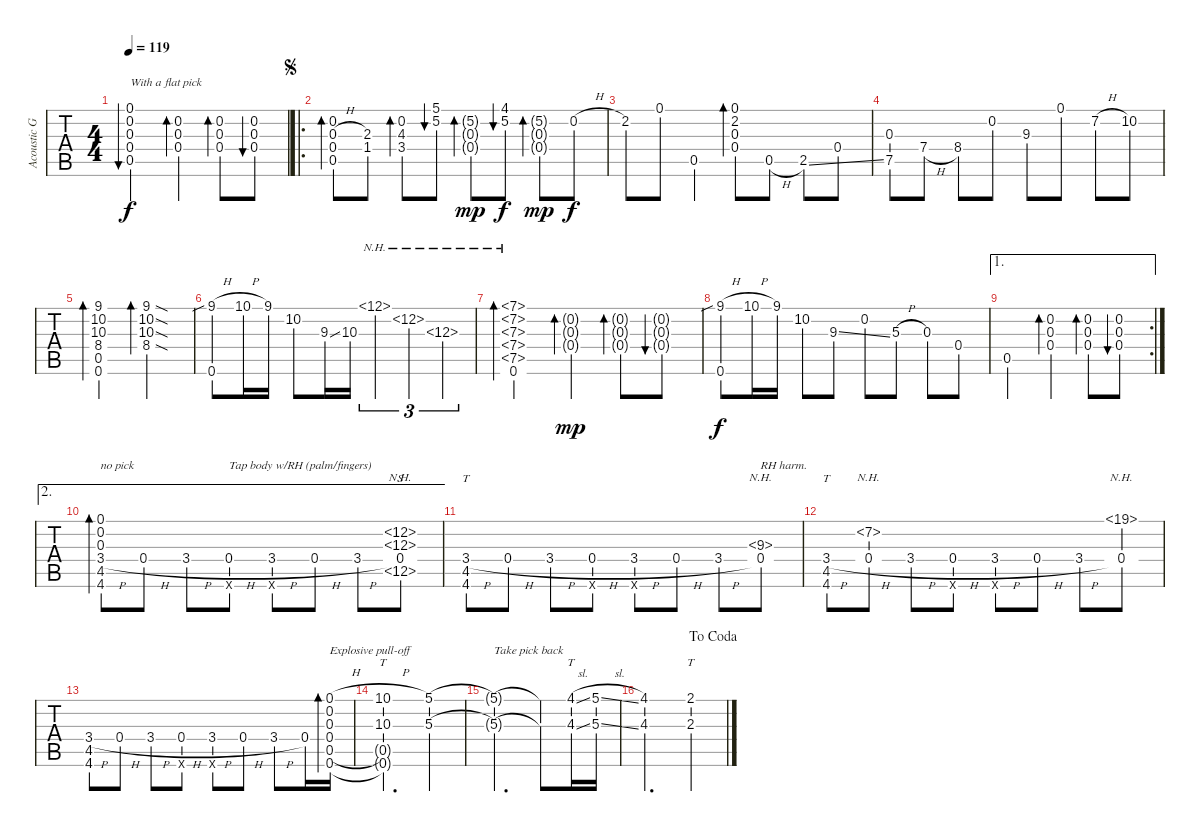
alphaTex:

\track ("Acoustic Guitar" "Acoustic G") {instrument acousticguitarsteel}
\staff {tabs}
\tuning (E4 B3 E3 Db3 A2 D2) {hide}
\ts (4 4)
\tempo 119
\clef g2
\ks a
(0.1 0.2 0.3 0.4 0.5).2{bu 240 txt "With a flat pick" dy f instrument acousticguitarsteel} (0.2 0.3 0.4).4{bd 60} (0.2 0.3 0.4).8{bd 60} (0.2 0.3 0.4).8{bu 60} |
\ro
\jump segno
(0.2 0.3{h} 0.4{h} 0.5).8{bd 60} (2.3 1.4).8 (0.2 4.3 3.4).8{bd 60} (5.1 5.2).8{bu 60} (5.2{g} 0.3{g} 0.4{g}).8{bd 60 dy mp} (4.1 5.2).8{bu 60 dy f} (5.2{g} 0.3{g} 0.4{g}).8{bd 60 dy mp} 0.2{h}.8{dy f} |
2.2.8 0.1.8 0.5.4 (0.1 2.2 0.3 0.4).8{bd 60} 0.5{h}.8 2.5{ss}.8 0.4.8 |
(0.3 7.5).8 7.4{h lf 2}.8 8.4{lf 3}.8 0.2.8 9.3{lf 4}.8 0.1.8 7.2{h lf 2}.8 10.2{lf 5}.8 |
(9.1 10.2 10.3 8.4 0.5 0.6).2{bd 120} (9.1{sod} 10.2{sod} 10.3{sod} 8.4{sod}).2{bd 60} |
(9.1{sib h} 0.6).8 10.1{h}.16 9.1.16 10.2.8 9.3{ss}.16 10.3.16 12.1{nh}.4{tu (3 2)} 12.2{nh}.4{tu (3 2)} 12.3{nh}.4{tu (3 2)} |
(7.1{nh} 7.2{nh} 7.3{nh} 7.4{nh} 7.5{nh} 0.6).2{bd 60} (0.2{g} 0.3{g} 0.4{g}).4{bd 60 dy mp} (0.2{g} 0.3{g} 0.4{g}).8{bd 60} (0.2{g} 0.3{g} 0.4{g}).8{bu 60} |
(9.1{sib h} 0.6).8{dy f} 10.1{h}.16 9.1.16 10.2.8 9.3{ss}.8 0.2.8 5.3{h}.8 0.3.8 0.4.8 |
\ae 1
\rc 2
0.5.2 (0.2 0.3 0.4).4{bd 60} (0.2 0.3 0.4).8{bd 60} (0.2 0.3 0.4).8{bu 60} |
\ae 2
(0.1 0.2 0.3 3.4{h} 4.5 4.6).8{bd 60 txt "no pick"} 0.4{h}.8 3.4{h}.8 (0.4{h} 0.6{x}).8{txt "Tap body w/RH (palm/fingers)"} (3.4{h} 0.6{x}).8 0.4{h}.8 3.4{h}.8 (12.2{nh} 12.3{nh} 0.4 12.5{nh}).8{s} |
(3.4{h} 4.5 4.6).8{tt} 0.4{h}.8 3.4{h}.8 (0.4{h} 0.6{x}).8 (3.4{h} 0.6{x}).8 0.4{h}.8 3.4{h}.8 (9.3{nh} 0.4).8{txt "RH harm."} |
(3.4{h} 4.5 4.6).8{tt} (7.2{nh} 0.4{h}).8 3.4{h}.8 (0.4{h} 0.6{x}).8 (3.4{h} 0.6{x}).8 0.4{h}.8 3.4{h}.8 (19.1{nh} 0.4).8 |
(3.4{h} 4.5 4.6).8 0.4{h}.8 3.4{h}.8 (0.4{h} 0.6{x}).8 (3.4{h} 0.6{x}).8 0.4{h}.8 3.4{h}.8 0.4.16 (0.1{h} 0.2 0.3{h} 0.4 0.5 0.6{lf 3}).16{bd 60 txt "Explosive pull-off"} |
(10.1{h rf 3} 10.3{h rf 2} 0.5{t} 0.6{t}).2{tt d} (5.1 5.3).4 |
(5.1{t} 5.3{t}).2{d txt "Take pick back"} (5.1{t} 5.3{t}).8 (4.1{sl} 4.3{sl}).16{tt} (5.1{sl} 5.3{sl}).16 |
\jump dacoda
(4.1 4.3).2{d} (2.1 2.3).4{tt}
